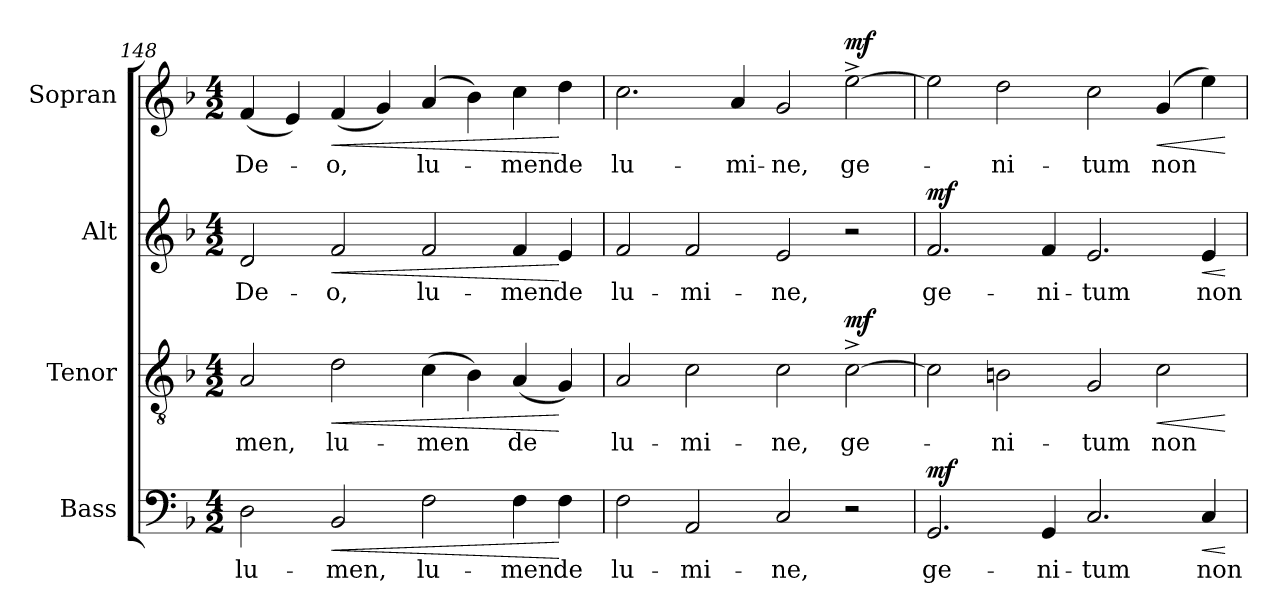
**kern	**text	**dynam	**kern	**text	**dynam	**kern	**text	**dynam	**kern	**text	**dynam
*part4	*part4	*part4	*part3	*part3	*part3	*part2	*part2	*part2	*part1	*part1	*part1
*staff4	*staff4	*staff4	*staff3	*staff3	*staff3	*staff2	*staff2	*staff2	*staff1	*staff1	*staff1
*I"Bass	*	*	*I"Tenor	*	*	*I"Alt	*	*	*I"Sopran	*	*
*I'B.	*	*	*I'T.	*	*	*I'A.	*	*	*I'S.	*	*
*clefF4	*	*	*clefGv2	*	*	*clefG2	*	*	*clefG2	*	*
*k[b-]	*	*	*k[b-]	*	*	*k[b-]	*	*	*k[b-]	*	*
*F:	*	*	*F:	*	*	*F:	*	*	*F:	*	*
*M4/2	*	*	*M4/2	*	*	*M4/2	*	*	*M4/2	*	*
=148	=148	=148	=148	=148	=148	=148	=148	=148	=148	=148	=148
!	!LO:LY:b	!	!	!LO:LY:b	!	!	!LO:LY:b	!	!	!LO:LY:b	!
2D\	lu-	.	2A/	-men,	.	2d/	De-	.	(<4f/	De-	.
.	.	.	.	.	.	.	.	.	4e/)	.	.
!	!LO:LY:b	!LO:HP:b	!	!LO:LY:b	!LO:HP:b	!	!LO:LY:b	!LO:HP:b	!	!LO:LY:b	!LO:HP:b
2BB-/	-men,	<	2d\	lu-	<	2f/	-o,	<	(<4f/	-o,	<
.	.	.	.	.	.	.	.	.	4g/)	.	.
!	!LO:LY:b	!	!	!LO:LY:b	!	!	!LO:LY:b	!	!	!LO:LY:b	!
2F\	lu-	.	(>4c\	-men	.	2f/	lu-	.	(4a/	lu-	.
.	.	.	4B-\)	.	.	.	.	.	4b-\)	.	.
!	!LO:LY:b	!	!	!LO:LY:b	!	!	!LO:LY:b	!	!	!LO:LY:b	!
4F\	-men	.	(<4A/	de	.	4f/	-men	.	4cc\	-men	.
!	!LO:LY:b	!	!	!	!	!	!LO:LY:b	!	!	!LO:LY:b	!
4F\	de	[	4G/)	.	[	4e/	de	[	4dd\	de	[
!!LO:LB:g=z
=149	=149	=149	=149	=149	=149	=149	=149	=149	=149	=149	=149
!	!LO:LY:b	!	!	!LO:LY:b	!	!	!LO:LY:b	!	!	!LO:LY:b	!
2F\	lu-	.	2A/	lu-	.	2f/	lu-	.	2.cc\	lu-	.
!	!LO:LY:b	!	!	!LO:LY:b	!	!	!LO:LY:b	!	!	!	!
2AA/	-mi-	.	2c\	-mi-	.	2f/	-mi-	.	.	.	.
!	!	!	!	!	!	!	!	!	!	!LO:LY:b	!
.	.	.	.	.	.	.	.	.	4a/	-mi-	.
!	!LO:LY:b	!	!	!LO:LY:b	!	!	!LO:LY:b	!	!	!LO:LY:b	!
2C/	-ne,	.	2c\	-ne,	.	2e/	-ne,	.	2g/	-ne,	.
!	!	!	!	!LO:LY:b	!LO:DY:a	!	!	!	!	!LO:LY:b	!LO:DY:a
2r	.	.	[2c^>\	ge-	mf	2r	.	.	[2ee^>\	ge-	mf
=150	=150	=150	=150	=150	=150	=150	=150	=150	=150	=150	=150
!	!LO:LY:b	!LO:DY:a	!	!	!	!	!LO:LY:b	!LO:DY:a	!	!	!
2.GG/	ge-	mf	2c\]	.	.	2.f/	ge-	mf	2ee\]	.	.
!	!	!	!	!LO:LY:b	!	!	!	!	!	!LO:LY:b	!
.	.	.	2Bn\	-ni-	.	.	.	.	2dd\	-ni-	.
!	!LO:LY:b	!	!	!	!	!	!LO:LY:b	!	!	!	!
4GG/	-ni-	.	.	.	.	4f/	-ni-	.	.	.	.
!	!LO:LY:b	!	!	!LO:LY:b	!	!	!LO:LY:b	!	!	!LO:LY:b	!
2.C/	-tum	.	2G/	-tum	.	2.e/	-tum	.	2cc\	-tum	.
!	!	!	!	!LO:LY:b	!LO:HP:b	!	!	!	!	!LO:LY:b	!LO:HP:b
.	.	.	2c\	non	<	.	.	.	(4g/	non	<
!	!LO:LY:b	!LO:HP:b	!	!	!	!	!LO:LY:b	!LO:HP:b	!	!	!
4C/	non	<	.	.	.	4e/	non	<	4ee\)	.	.
.	.	[	.	.	[	.	.	[	.	.	[
=	=	=	=	=	=	=	=	=	=	=	=
*-	*-	*-	*-	*-	*-	*-	*-	*-	*-	*-	*-
